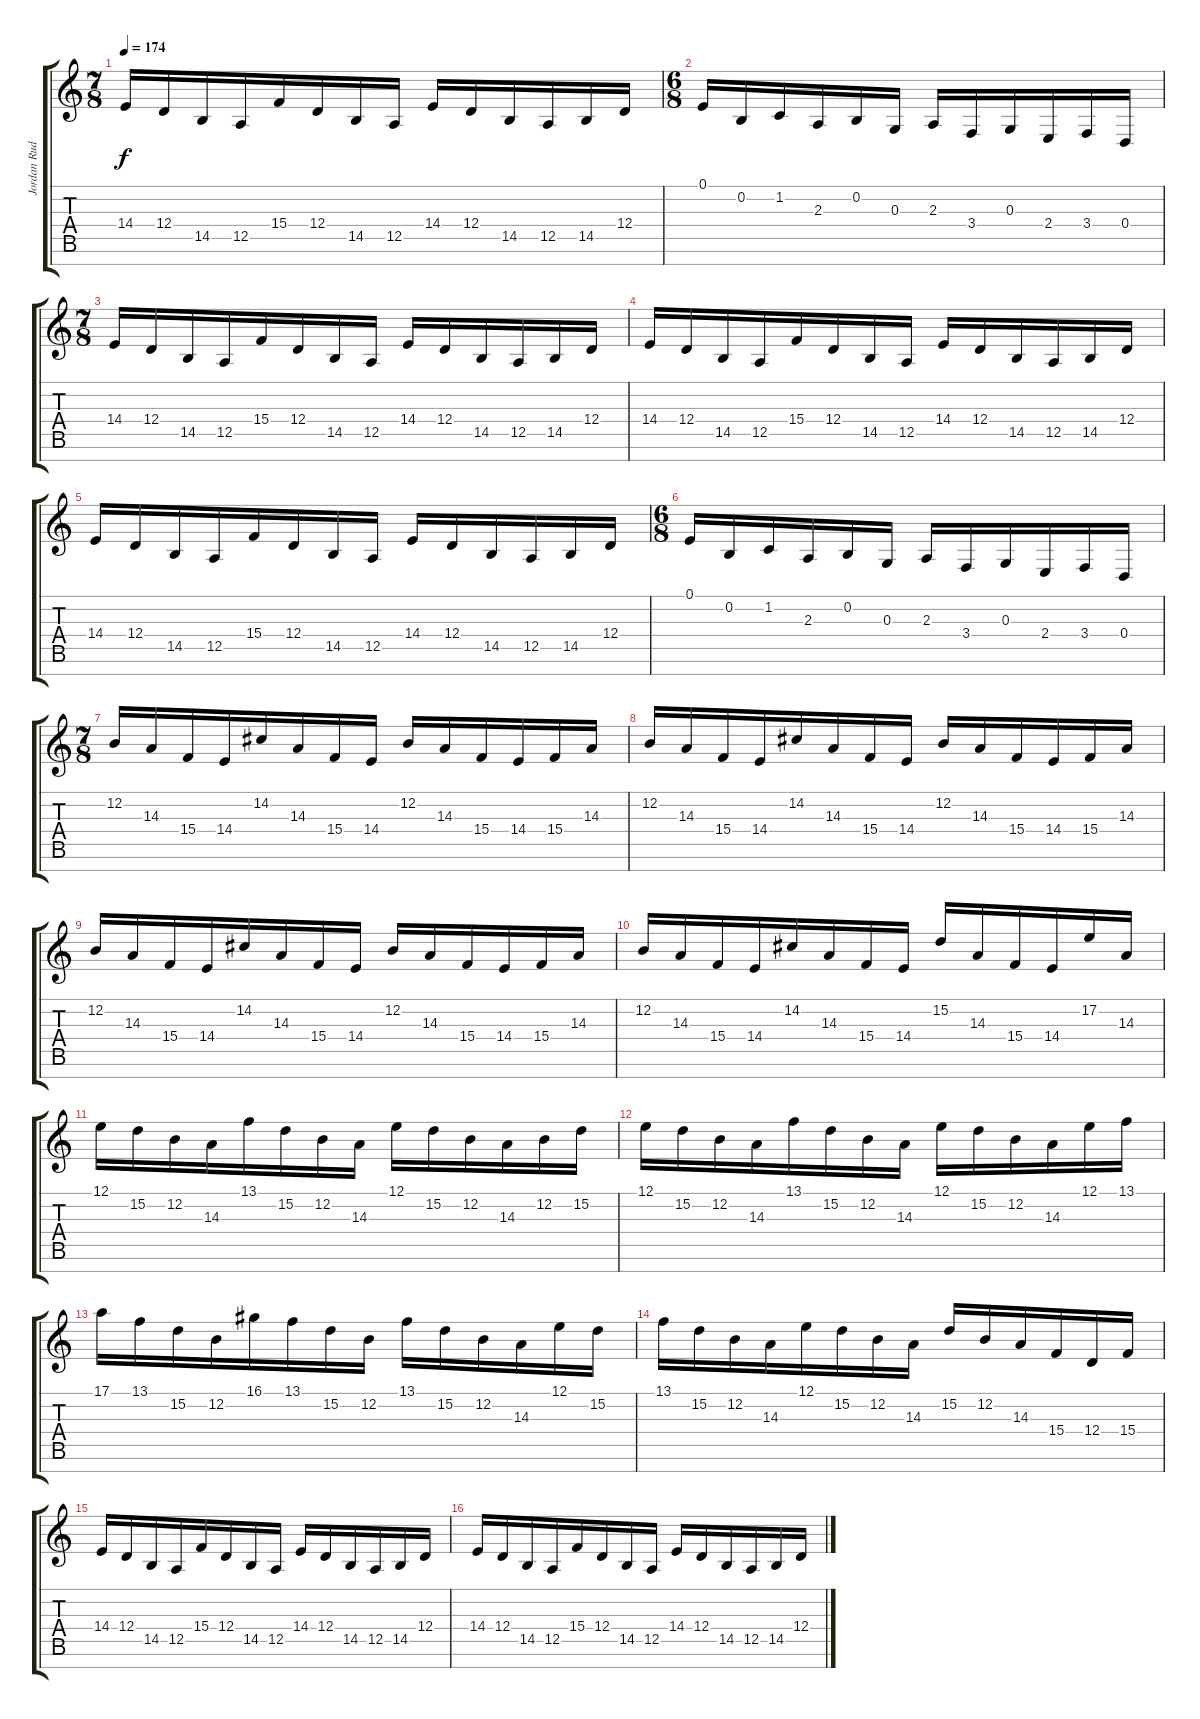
\track ("Jordan Rudess Synth" "Jordan Rud") {instrument lead2sawtooth}
\staff {score tabs}
\tuning (E4 B3 G3 D3 A2 E2 B1) {hide}
\ts (7 8)
\tempo 174
\clef g2
\ks c
14.4.16{dy f} 12.4.16 14.5.16 12.5.16 15.4.16 12.4.16 14.5.16 12.5.16 14.4.16 12.4.16 14.5.16 12.5.16 14.5.16 12.4.16 |
\ts (6 8)
0.1.16 0.2.16 1.2.16 2.3.16 0.2.16 0.3.16 2.3.16 3.4.16 0.3.16 2.4.16 3.4.16 0.4.16 |
\ts (7 8)
14.4.16 12.4.16 14.5.16 12.5.16 15.4.16 12.4.16 14.5.16 12.5.16 14.4.16 12.4.16 14.5.16 12.5.16 14.5.16 12.4.16 |
14.4.16 12.4.16 14.5.16 12.5.16 15.4.16 12.4.16 14.5.16 12.5.16 14.4.16 12.4.16 14.5.16 12.5.16 14.5.16 12.4.16 |
14.4.16 12.4.16 14.5.16 12.5.16 15.4.16 12.4.16 14.5.16 12.5.16 14.4.16 12.4.16 14.5.16 12.5.16 14.5.16 12.4.16 |
\ts (6 8)
0.1.16 0.2.16 1.2.16 2.3.16 0.2.16 0.3.16 2.3.16 3.4.16 0.3.16 2.4.16 3.4.16 0.4.16 |
\ts (7 8)
12.2.16 14.3.16 15.4.16 14.4.16 14.2.16 14.3.16 15.4.16 14.4.16 12.2.16 14.3.16 15.4.16 14.4.16 15.4.16 14.3.16 |
12.2.16 14.3.16 15.4.16 14.4.16 14.2.16 14.3.16 15.4.16 14.4.16 12.2.16 14.3.16 15.4.16 14.4.16 15.4.16 14.3.16 |
12.2.16 14.3.16 15.4.16 14.4.16 14.2.16 14.3.16 15.4.16 14.4.16 12.2.16 14.3.16 15.4.16 14.4.16 15.4.16 14.3.16 |
12.2.16 14.3.16 15.4.16 14.4.16 14.2.16 14.3.16 15.4.16 14.4.16 15.2.16 14.3.16 15.4.16 14.4.16 17.2.16 14.3.16 |
12.1.16 15.2.16 12.2.16 14.3.16 13.1.16 15.2.16 12.2.16 14.3.16 12.1.16 15.2.16 12.2.16 14.3.16 12.2.16 15.2.16 |
12.1.16 15.2.16 12.2.16 14.3.16 13.1.16 15.2.16 12.2.16 14.3.16 12.1.16 15.2.16 12.2.16 14.3.16 12.1.16 13.1.16 |
17.1.16 13.1.16 15.2.16 12.2.16 16.1.16 13.1.16 15.2.16 12.2.16 13.1.16 15.2.16 12.2.16 14.3.16 12.1.16 15.2.16 |
13.1.16 15.2.16 12.2.16 14.3.16 12.1.16 15.2.16 12.2.16 14.3.16 15.2.16 12.2.16 14.3.16 15.4.16 12.4.16 15.4.16 |
14.4.16 12.4.16 14.5.16 12.5.16 15.4.16 12.4.16 14.5.16 12.5.16 14.4.16 12.4.16 14.5.16 12.5.16 14.5.16 12.4.16 |
14.4.16 12.4.16 14.5.16 12.5.16 15.4.16 12.4.16 14.5.16 12.5.16 14.4.16 12.4.16 14.5.16 12.5.16 14.5.16 12.4.16
